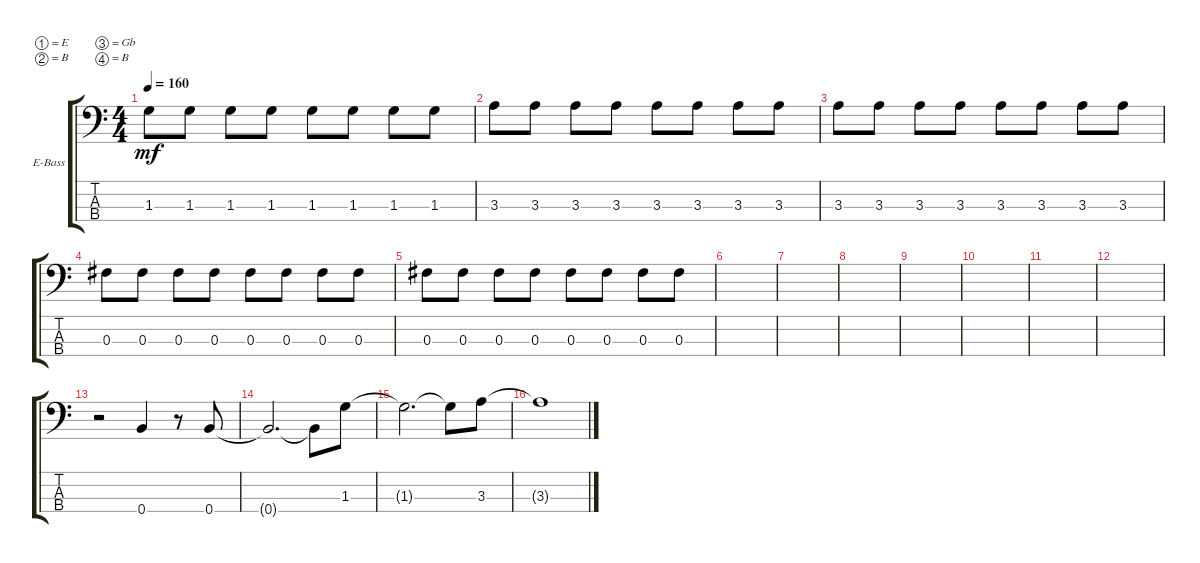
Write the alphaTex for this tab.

\defaultSystemsLayout 4
\bracketExtendMode groupsimilarinstruments
\firstSystemTrackNameOrientation horizontal
\otherSystemsTrackNameOrientation horizontal
\track ("Electric Bass" "E-Bass") {instrument electricbassfinger}
\staff {score tabs}
\tuning (E3 B2 Gb2 B1)
\ts (4 4)
\tempo 160
\clef f4
\scale
0.333333
\ks c
1.3.8{dy mf} 1.3.8 1.3.8 1.3.8 1.3.8 1.3.8 1.3.8 1.3.8 |
\scale
0.333333 3.3.8 3.3.8 3.3.8 3.3.8 3.3.8 3.3.8 3.3.8 3.3.8 |
\scale
0.333333 3.3.8 3.3.8 3.3.8 3.3.8 3.3.8 3.3.8 3.3.8 3.3.8 |
\scale
0.333333 0.3.8 0.3.8 0.3.8 0.3.8 0.3.8 0.3.8 0.3.8 0.3.8 |
\scale
0.333333 0.3.8 0.3.8 0.3.8 0.3.8 0.3.8 0.3.8 0.3.8 0.3.8 |
\scale
0.333333 |
\scale
0.333333 |
\scale
0.333333 |
\scale
0.333333 |
\scale
0.333333 |
\scale
0.333333 |
\scale
0.333333 |
\scale
0.333333 r.2 0.4.4 r.8 0.4.8 |
\scale
0.333333 0.4{t}.2{d} 0.4{t}.8 1.3.8 |
\scale
0.333333 1.3{t}.2{d} 1.3{t}.8 3.3.8 |
\scale
0.333333 3.3{t}.1
